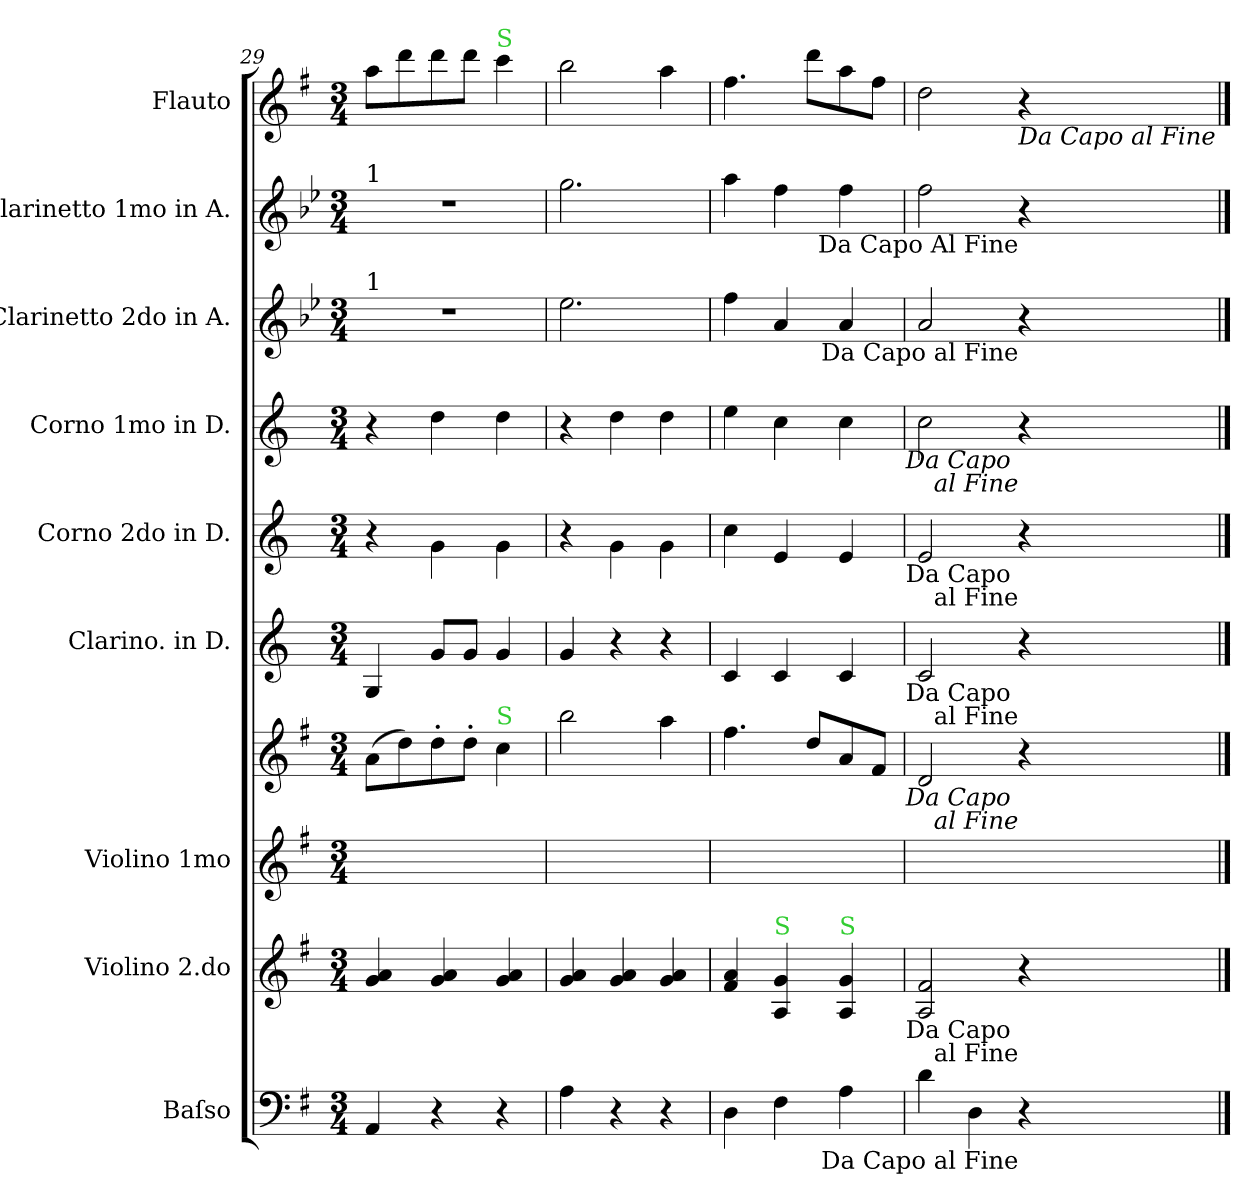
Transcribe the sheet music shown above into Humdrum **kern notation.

**kern	**kern	**kern	**kern	**kern	**kern	**kern	**kern	**kern	**kern
*part9	*part8	*part7	*part7	*part6	*part5	*part4	*part3	*part2	*part1
*staff10	*staff9	*staff8	*staff7	*staff6	*staff5	*staff4	*staff3	*staff2	*staff1
*I"Baſso	*I"Violino 2.do	*I"Violino 1mo	*	*I"Clarino. in D.	*I"Corno 2do in D.	*I"Corno 1mo in D.	*I"Clarinetto 2do in A.	*I"Clarinetto 1mo in A.	*I"Flauto
*	*I'vl 2	*I'vl 1	*	*I'clar in D	*I'cor 2 in D	*I'cor 1 in D	*I'cl 2 in A	*I'cl 1 in A	*I'fl
*clefF4	*clefG2	*clefG2	*clefG2	*clefG2	*clefG2	*clefG2	*clefG2	*clefG2	*clefG2
*	*	*	*	*ITrd-1c-2	*ITrd6c10	*ITrd6c10	*ITrd2c3	*ITrd2c3	*
*k[f#]	*k[f#]	*k[f#]	*k[f#]	*k[f#c#]	*k[f#c#]	*k[f#c#]	*k[f#]	*k[f#]	*k[f#]
*G:	*G:	*G:	*G:	*	*	*	*G:	*G:	*G:
*M3/4	*M3/4	*M3/4	*M3/4	*M3/4	*M3/4	*M3/4	*M3/4	*M3/4	*M3/4
=29	=29	=29	=29	=29	=29	=29	=29	=29	=29
!	!	!	!	!	!	!	!	!LO:TX:a:t=1	!
!	!	!	!	!	!	!	!LO:TX:a:t=1	!	!
4AA/	4g/ 4a/	2.ryy	(8a\L	4A/	4r	4r	2.r	2.r	8aa\L
.	.	.	8dd\)	.	.	.	.	.	8ddd\
4r	4g/ 4a/	.	8dd'\	8a/L	4A\	4e\	.	.	8ddd\
.	.	.	8dd'\J	8a/J	.	.	.	.	8ddd\J
!	!	!	!	!	!	!	!	!	!LO:TX:a:color=limegreen:t=S
!	!	!	!LO:TX:a:color=limegreen:t=S	!	!	!	!	!	!
4r	4g/ 4a/	.	4cc\	4a/	4A\	4e\	.	.	4ccc\
=30	=30	=30	=30	=30	=30	=30	=30	=30	=30
4A\	4g/ 4a/	2.ryy	2bb\	4a/	4r	4r	2.cc\	2.ee\	2bb\
4r	4g/ 4a/	.	.	4r	4A\	4e\	.	.	.
4r	4g/ 4a/	.	4aa\	4r	4A\	4e\	.	.	4aa\
=31	=31	=31	=31	=31	=31	=31	=31	=31	=31
4D\	4f#/ 4a/	2.ryy	4.ff#\	4d/	4d\	4f#\	4dd\	4ff#\	4.ff#\
!	!LO:TX:a:color=limegreen:t=S	!	!	!	!	!	!	!	!
4F#\	4A/ 4g/	.	.	4d/	4F#/	4d\	4f#/	4dd\	.
.	.	.	8dd/L	.	.	.	.	.	8ddd\L
!	!LO:TX:a:color=limegreen:t=S	!	!	!	!	!	!	!	!
4A\	4A/ 4g/	.	8a/	4d/	4F#/	4d\	4f#/	4dd\	8aa\
.	.	.	8f#/J	.	.	.	.	.	8ff#\J
=32	=32	=32	=32	=32	=32	=32	=32	=32	=32
4d\	2A/ 2f#/	2.ryy	2d/	2d/	2F#/	2d\	2f#/	2dd\	2dd\
4D\	.	.	.	.	.	.	.	.	.
!	!	!	!	!	!	!	!	!	!LO:TX:b:i:t=Da Capo al Fine
!	!	!	!	!	!	!	!	!LO:TX:b:rj:t=Da Capo Al Fine	!
!	!	!	!	!	!	!	!LO:TX:b:rj:t=Da Capo al Fine	!	!
!	!	!	!	!	!	!LO:TX:b:i:rj:t=Da Capo \nal Fine	!	!	!
!	!	!	!	!	!LO:TX:b:rj:t=Da Capo \nal Fine	!	!	!	!
!	!	!	!	!LO:TX:b:rj:t=Da Capo \nal Fine	!	!	!	!	!
!	!	!	!LO:TX:b:i:rj:t=Da Capo \nal Fine	!	!	!	!	!	!
!	!LO:TX:b:rj:t=Da Capo \nal Fine	!	!	!	!	!	!	!	!
!LO:TX:b:rj:t=Da Capo al Fine	!	!	!	!	!	!	!	!	!
4r	4r	.	4r	4r	4r	4r	4r	4r	4r
==	==	==	==	==	==	==	==	==	==
*-	*-	*-	*-	*-	*-	*-	*-	*-	*-
